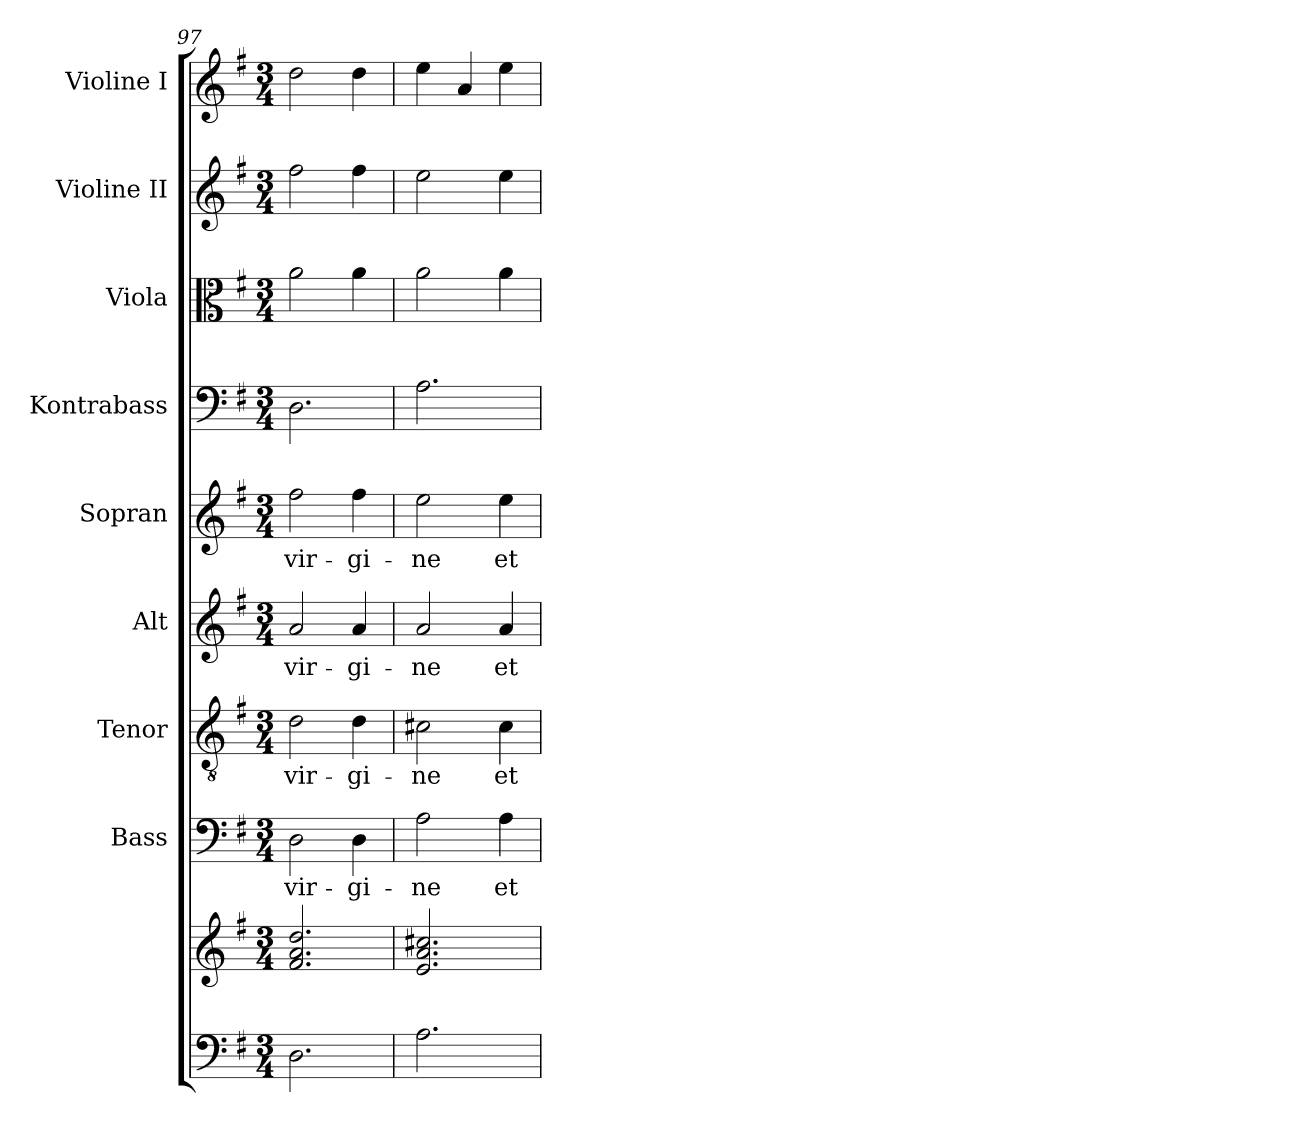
**kern	**kern	**kern	**text	**kern	**text	**kern	**text	**kern	**text	**kern	**kern	**kern	**kern
*part9	*part9	*part8	*part8	*part7	*part7	*part6	*part6	*part5	*part5	*part4	*part3	*part2	*part1
*staff10	*staff9	*staff8	*staff8	*staff7	*staff7	*staff6	*staff6	*staff5	*staff5	*staff4	*staff3	*staff2	*staff1
*	*	*I"Bass	*	*I"Tenor	*	*I"Alt	*	*I"Sopran	*	*I"Kontrabass	*I"Viola	*I"Violine II	*I"Violine I
*	*	*I'B.	*	*I'T.	*	*I'A.	*	*I'S.	*	*I'Kb.	*I'Vla.	*I'Vl. II	*I'Vl. I
*clefF4	*clefG2	*clefF4	*	*clefGv2	*	*clefG2	*	*clefG2	*	*clefF4	*clefC3	*clefG2	*clefG2
*	*	*	*	*	*	*	*	*	*	*ITrd7c12	*	*	*
*k[f#]	*k[f#]	*k[f#]	*	*k[f#]	*	*k[f#]	*	*k[f#]	*	*k[f#]	*k[f#]	*k[f#]	*k[f#]
*G:	*G:	*G:	*	*G:	*	*G:	*	*G:	*	*G:	*G:	*G:	*G:
*M3/4	*M3/4	*M3/4	*	*M3/4	*	*M3/4	*	*M3/4	*	*M3/4	*M3/4	*M3/4	*M3/4
=97	=97	=97	=97	=97	=97	=97	=97	=97	=97	=97	=97	=97	=97
!	!	!	!LO:LY:b	!	!LO:LY:b	!	!LO:LY:b	!	!LO:LY:b	!	!	!	!
2.D\	2.f#/ 2.a/ 2.dd/	2D\	vir-	2d\	vir-	2a/	vir-	2ff#\	vir-	2.DD\	2a\	2ff#\	2dd\
!	!	!	!LO:LY:b	!	!LO:LY:b	!	!LO:LY:b	!	!LO:LY:b	!	!	!	!
.	.	4D\	-gi-	4d\	-gi-	4a/	-gi-	4ff#\	-gi-	.	4a\	4ff#\	4dd\
=98	=98	=98	=98	=98	=98	=98	=98	=98	=98	=98	=98	=98	=98
!	!	!	!LO:LY:b	!	!LO:LY:b	!	!LO:LY:b	!	!LO:LY:b	!	!	!	!
2.A\	2.e/ 2.a/ 2.cc#X/	2A\	-ne	2c#X\	-ne	2a/	-ne	2ee\	-ne	2.AA\	2a\	2ee\	4ee\
.	.	.	.	.	.	.	.	.	.	.	.	.	4a/
!	!	!	!LO:LY:b	!	!LO:LY:b	!	!LO:LY:b	!	!LO:LY:b	!	!	!	!
.	.	4A\	et	4c#\	et	4a/	et	4ee\	et	.	4a\	4ee\	4ee\
=	=	=	=	=	=	=	=	=	=	=	=	=	=
*-	*-	*-	*-	*-	*-	*-	*-	*-	*-	*-	*-	*-	*-
